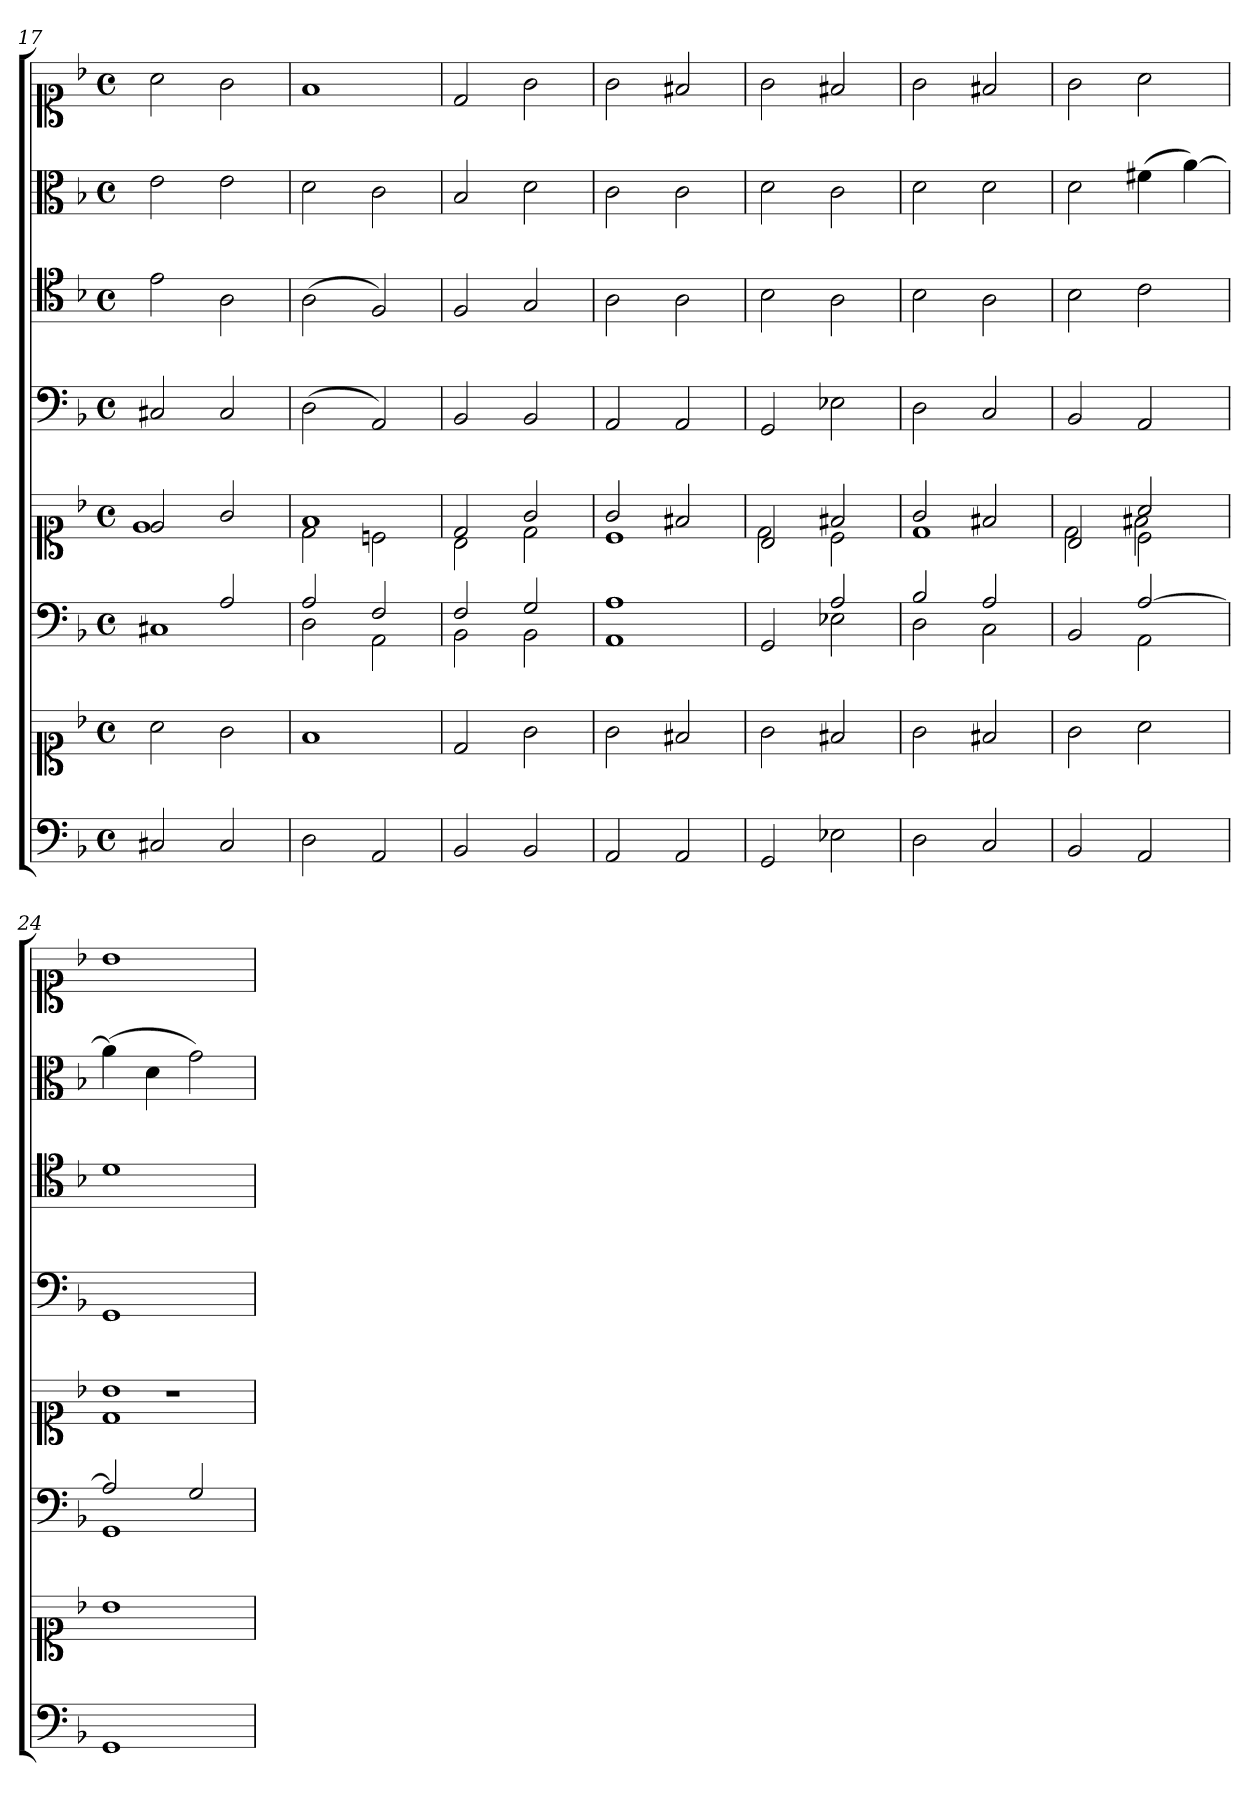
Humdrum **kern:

**kern	**kern	**kern	**kern	**kern	**kern	**kern	**kern
*part6	*part6	*part5	*part5	*part4	*part3	*part2	*part1
*staff8	*staff7	*staff6	*staff5	*staff4	*staff3	*staff2	*staff1
*clefF4	*clefC1	*clefF4	*clefC1	*clefF4	*clefC4	*clefC3	*clefC1
*k[b-]	*k[b-]	*k[b-]	*k[b-]	*k[b-]	*k[b-]	*k[b-]	*k[b-]
*F:	*F:	*F:	*F:	*F:	*F:	*F:	*F:
*M4/4	*M4/4	*M4/4	*M4/4	*M4/4	*M4/4	*M4/4	*M4/4
*met(c)	*met(c)	*met(c)	*met(c)	*met(c)	*met(c)	*met(c)	*met(c)
=17	=17	=17	=17	=17	=17	=17	=17
*	*	*^	*^	*	*	*	*
2C#X	2a	2ryy	1C#X	2e	1e	2C#X	2e	2e	2a
2C#	2g	2A	.	2g	.	2C#	2A	2e	2g
=18	=18	=18	=18	=18	=18	=18	=18	=18	=18
2D	1f	2A	2D	1f	2d	(2D	(2A	2d	1f
2AA	.	2F	2AA	.	2cn	2AA)	2F)	2c	.
=19	=19	=19	=19	=19	=19	=19	=19	=19	=19
2BB-	2d	2F	2BB-	2d	2B-	2BB-	2F	2B-	2d
2BB-	2g	2G	2BB-	2g	2d	2BB-	2G	2d	2g
=20	=20	=20	=20	=20	=20	=20	=20	=20	=20
2AA	2g	1A	1AA	2g	1c	2AA	2A	2c	2g
2AA	2f#X	.	.	2f#X	.	2AA	2A	2c	2f#X
=21	=21	=21	=21	=21	=21	=21	=21	=21	=21
2GG	2g	2ryy	2GG	2B-	2d	2GG	2B-	2d	2g
2E-X	2f#X	2A	2E-X	2f#X	2c	2E-X	2A	2c	2f#X
=22	=22	=22	=22	=22	=22	=22	=22	=22	=22
2D	2g	2B-	2D	2g	1d	2D	2B-	2d	2g
2C	2f#X	2A	2C	2f#X	.	2C	2A	2d	2f#X
=23	=23	=23	=23	=23	=23	=23	=23	=23	=23
*	*	*	*	*	*^	*	*	*	*
2BB-	2g	2ryy	2BB-	2B-	2d	2ryy	2BB-	2B-	2d	2g
2AA	2a	[2A	2AA	2a	2c	2f#X\	2AA	2c	(4f#X	2a
.	.	.	.	.	.	.	.	.	[4a)	.
=24	=24	=24	=24	=24	=24	=24	=24	=24	=24	=24
1GG	1b-	2A]	1GG	1b-	1d	1r	1GG	1d	(4a]	1b-
.	.	.	.	.	.	.	.	.	4d	.
.	.	2G	.	.	.	.	.	.	2g)	.
*	*	*v	*v	*	*	*	*	*	*	*
*	*	*	*v	*v	*v	*	*	*	*
=	=	=	=	=	=	=	=
*-	*-	*-	*-	*-	*-	*-	*-
